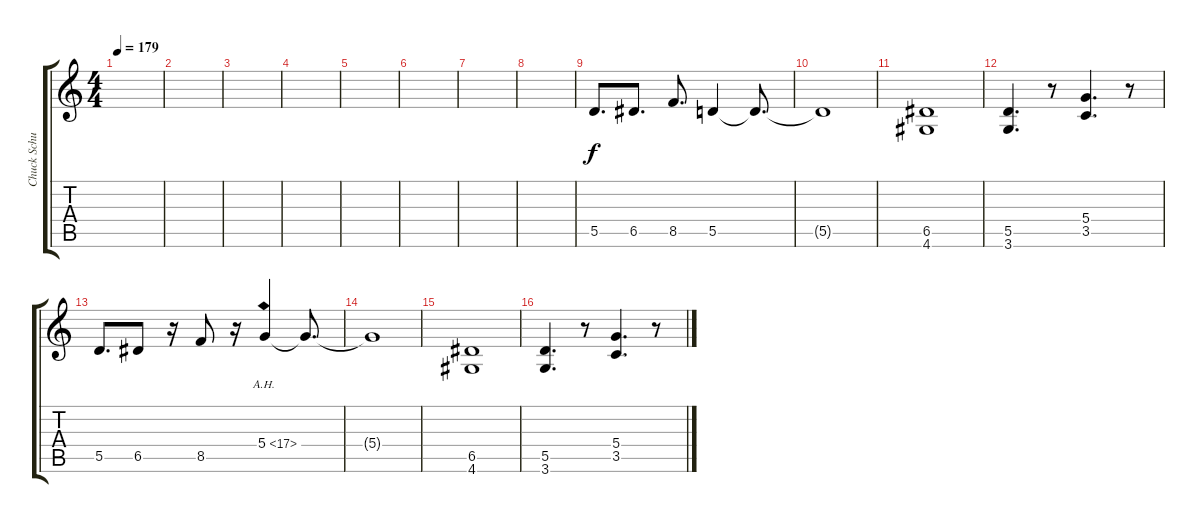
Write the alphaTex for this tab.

\track ("Chuck Schuldiner" "Chuck Schu") {instrument overdrivenguitar}
\staff {score tabs}
\tuning (E4 B3 G3 D3 A2 E2) {hide}
\ts (4 4)
\tempo 179
\clef g2
\ks c
|
|
|
|
|
|
|
|
5.5.8{d} 6.5.8{d} 8.5.8{d} 5.5.4 5.5{t}.8{d} |
5.5{t}.1 |
(6.5 4.6).1 |
(5.5 3.6).4{d} r.8 (5.4 3.5).4{d} r.8 |
5.5.8{d} 6.5.8 r.16 8.5.8 r.16 5.4{ah 12}.4 5.4{t}.8{d} |
5.4{t}.1 |
(6.5 4.6).1 |
(5.5 3.6).4{d} r.8 (5.4 3.5).4{d} r.8
